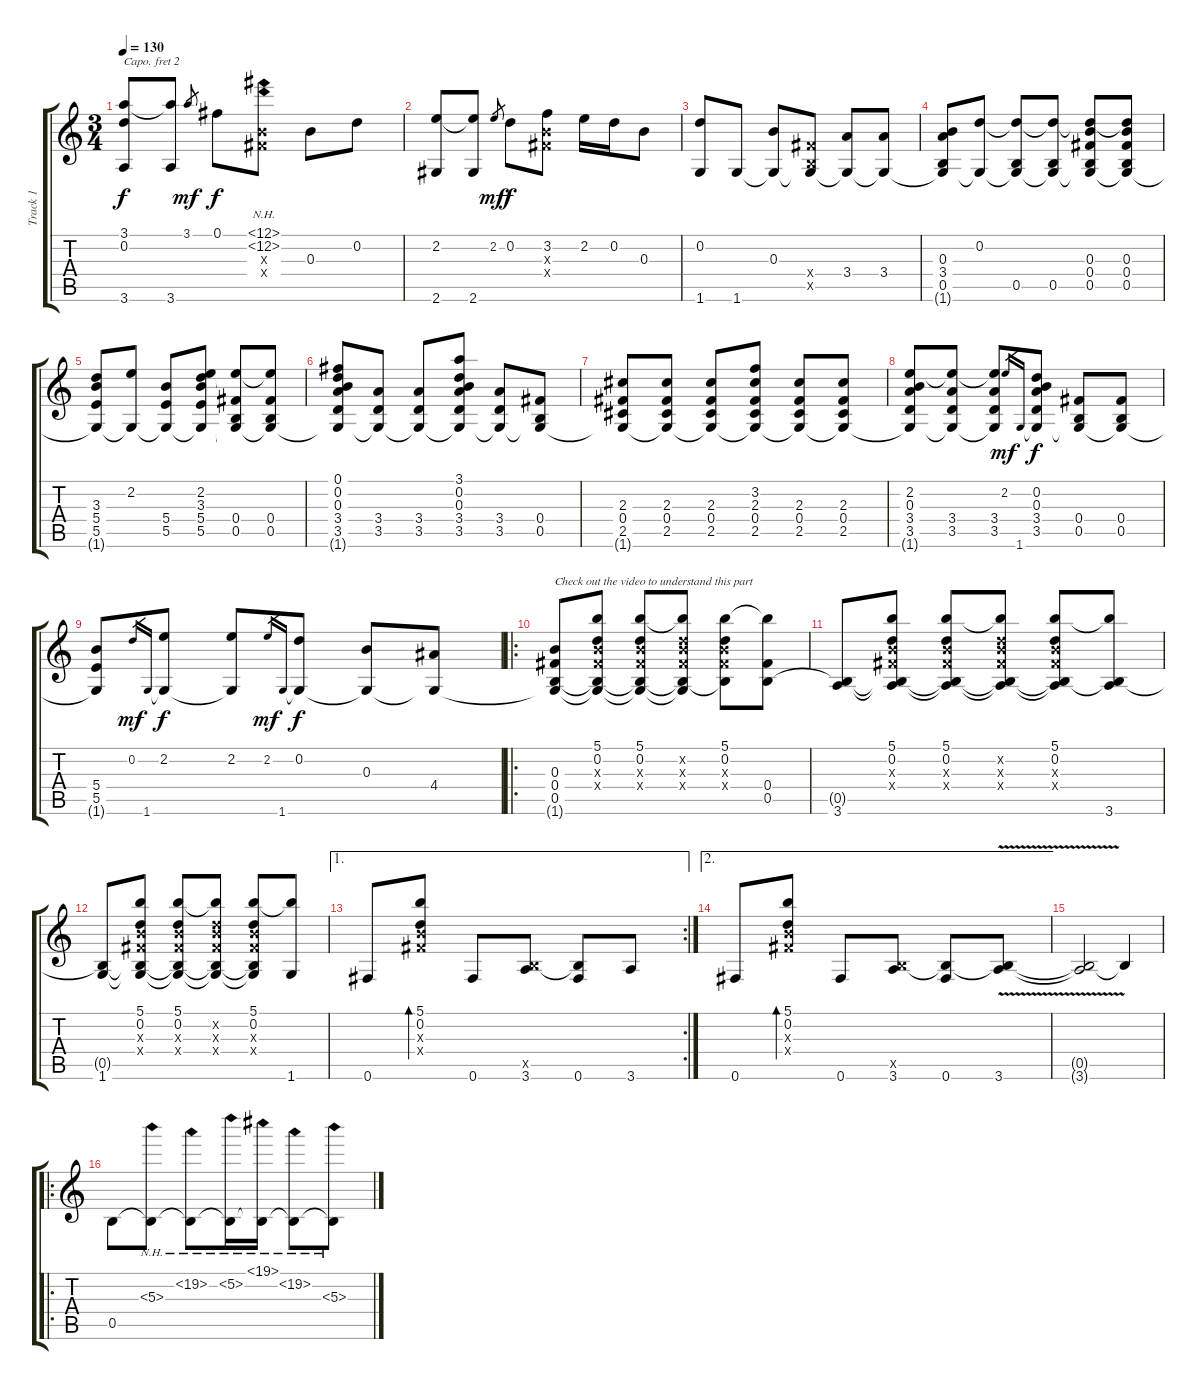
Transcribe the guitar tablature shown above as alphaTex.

\track ("Track 1" "Track 1") {instrument acousticguitarsteel}
\staff {score tabs}
\capo 2
\tuning (E4 C4 A3 E3 A2 E2) {hide}
\ts (3 4)
\tempo 130
\clef g2
\ks c
(3.1 0.2 3.6).8{dy f} (3.1{t} 3.6).8 3.1.8{gr dy mf} 0.1.8{dy f} (12.1{nh} 12.2{nh} 0.3{x} 0.4{x}).8 0.3.8 0.2.8 |
(2.2 2.6).8 (2.2{t} 2.6).8 2.2.8{gr dy mf} 0.2.8{dy f} (3.2 0.3{x} 0.4{x}).8 2.2.16 0.2.16 0.3.8 |
(0.2 1.6).8 1.6.8 (0.3 1.6{t}).8 (0.4{x} 0.5{x} 1.6{t}).8 (3.4 1.6{t}).8 (3.4 1.6{t}).8 |
(0.3 3.4 0.5 1.6{t}).8 (0.2 1.6{t}).8 (0.2{t} 0.5 1.6{t}).8 (0.2{t} 0.5 1.6{t}).8 (0.2{t} 0.3 0.4 0.5 1.6{t}).8 (0.2{t} 0.3 0.4 0.5 1.6{t}).8 |
(3.3 5.4 5.5 1.6{t}).8 (2.2 1.6{t}).8 (5.4 5.5 1.6{t}).8 (2.2 3.3 5.4 5.5 1.6{t}).8 (2.2{t} 0.4 0.5 1.6{t}).8 (2.2{t} 0.4 0.5 1.6{t}).8 |
(0.1 0.2 0.3 3.4 3.5 1.6{t}).8 (3.4 3.5 1.6{t}).8 (3.4 3.5 1.6{t}).8 (3.1 0.2 0.3 3.4 3.5 1.6{t}).8 (3.4 3.5 1.6{t}).8 (0.4 0.5 1.6{t}).8 |
(2.3 0.4 2.5 1.6{t}).8 (2.3 0.4 2.5 1.6{t}).8 (2.3 0.4 2.5 1.6{t}).8 (3.2 2.3 0.4 2.5 1.6{t}).8 (2.3 0.4 2.5 1.6{t}).8 (2.3 0.4 2.5 1.6{t}).8 |
(2.2 0.3 3.4 3.5 1.6{t}).8 (2.2{t} 3.4 3.5 1.6{t}).8 (2.2{t} 3.4 3.5 1.6{t}).8 2.2.16{gr dy mf} 1.6.16{gr} (0.2 0.3 3.4 3.5 1.6{t}).8{dy f} (0.4 0.5 1.6{t}).8 (0.4 0.5 1.6{t}).8 |
(5.4 5.5 1.6{t}).8 0.2.16{gr dy mf} 1.6.16{gr} (2.2 1.6{t}).8{dy f} (2.2 1.6{t}).8 2.2.16{gr dy mf} 1.6.16{gr} (0.2 1.6{t}).8{dy f} (0.3 1.6{t}).8 (4.4 1.6{t}).8 |
\ro
(0.3 0.4 0.5 1.6{t}).8{txt "Check out the video to understand this part"} (5.1 0.2 0.3{x} 0.4{x} 0.5{t} 1.6{t}).8 (5.1 0.2 0.3{x} 0.4{x} 0.5{t} 1.6{t}).8 (5.1{t} 0.2{x} 0.3{x} 0.4{x} 0.5{t} 1.6{t}).8 (5.1 0.2 0.3{x} 0.4{x} 0.5{t}).8 (5.1{t} 0.4 0.5).8 |
(0.5{t} 3.6).8 (5.1 0.2 0.3{x} 0.4{x} 0.5{t} 3.6{t}).8 (5.1 0.2 0.3{x} 0.4{x} 0.5{t} 3.6{t}).8 (5.1{t} 0.2{x} 0.3{x} 0.4{x} 0.5{t} 3.6{t}).8 (5.1 0.2 0.3{x} 0.4{x} 0.5{t} 3.6{t}).8 (5.1{t} 0.5{t} 3.6).8 |
(0.5{t} 1.6).8 (5.1 0.2 0.3{x} 0.4{x} 0.5{t} 1.6{t}).8 (5.1 0.2 0.3{x} 0.4{x} 0.5{t} 1.6{t}).8 (5.1{t} 0.2{x} 0.3{x} 0.4{x} 0.5{t} 1.6{t}).8 (5.1 0.2 0.3{x} 0.4{x} 0.5{t} 1.6{t}).8 (5.1{t} 1.6).8 |
\ae 1
\rc 2
0.6.8 (5.1 0.2 0.3{x} 0.4{x}).8{bd 60} 0.6.8 (0.5{x} 3.6).8 (0.5{t} 0.6).8 3.6.8 |
\ae 2
0.6.8 (5.1 0.2 0.3{x} 0.4{x}).8{bd 60} 0.6.8 (0.5{x} 3.6).8 (0.5{t} 0.6).8 (0.5{t} 3.6{v}).8 |
(0.5{t} 3.6{v t}).2 0.5{t}.4 |
\ro
0.5.8 (5.3{nh} 0.5{t}).8 (19.2{nh} 0.5{t}).8 (5.2{nh} 0.5{t}).16 (19.1{nh} 0.5{t}).16 (19.2{nh} 0.5{t}).8 (5.3{nh} 0.5{t}).8
